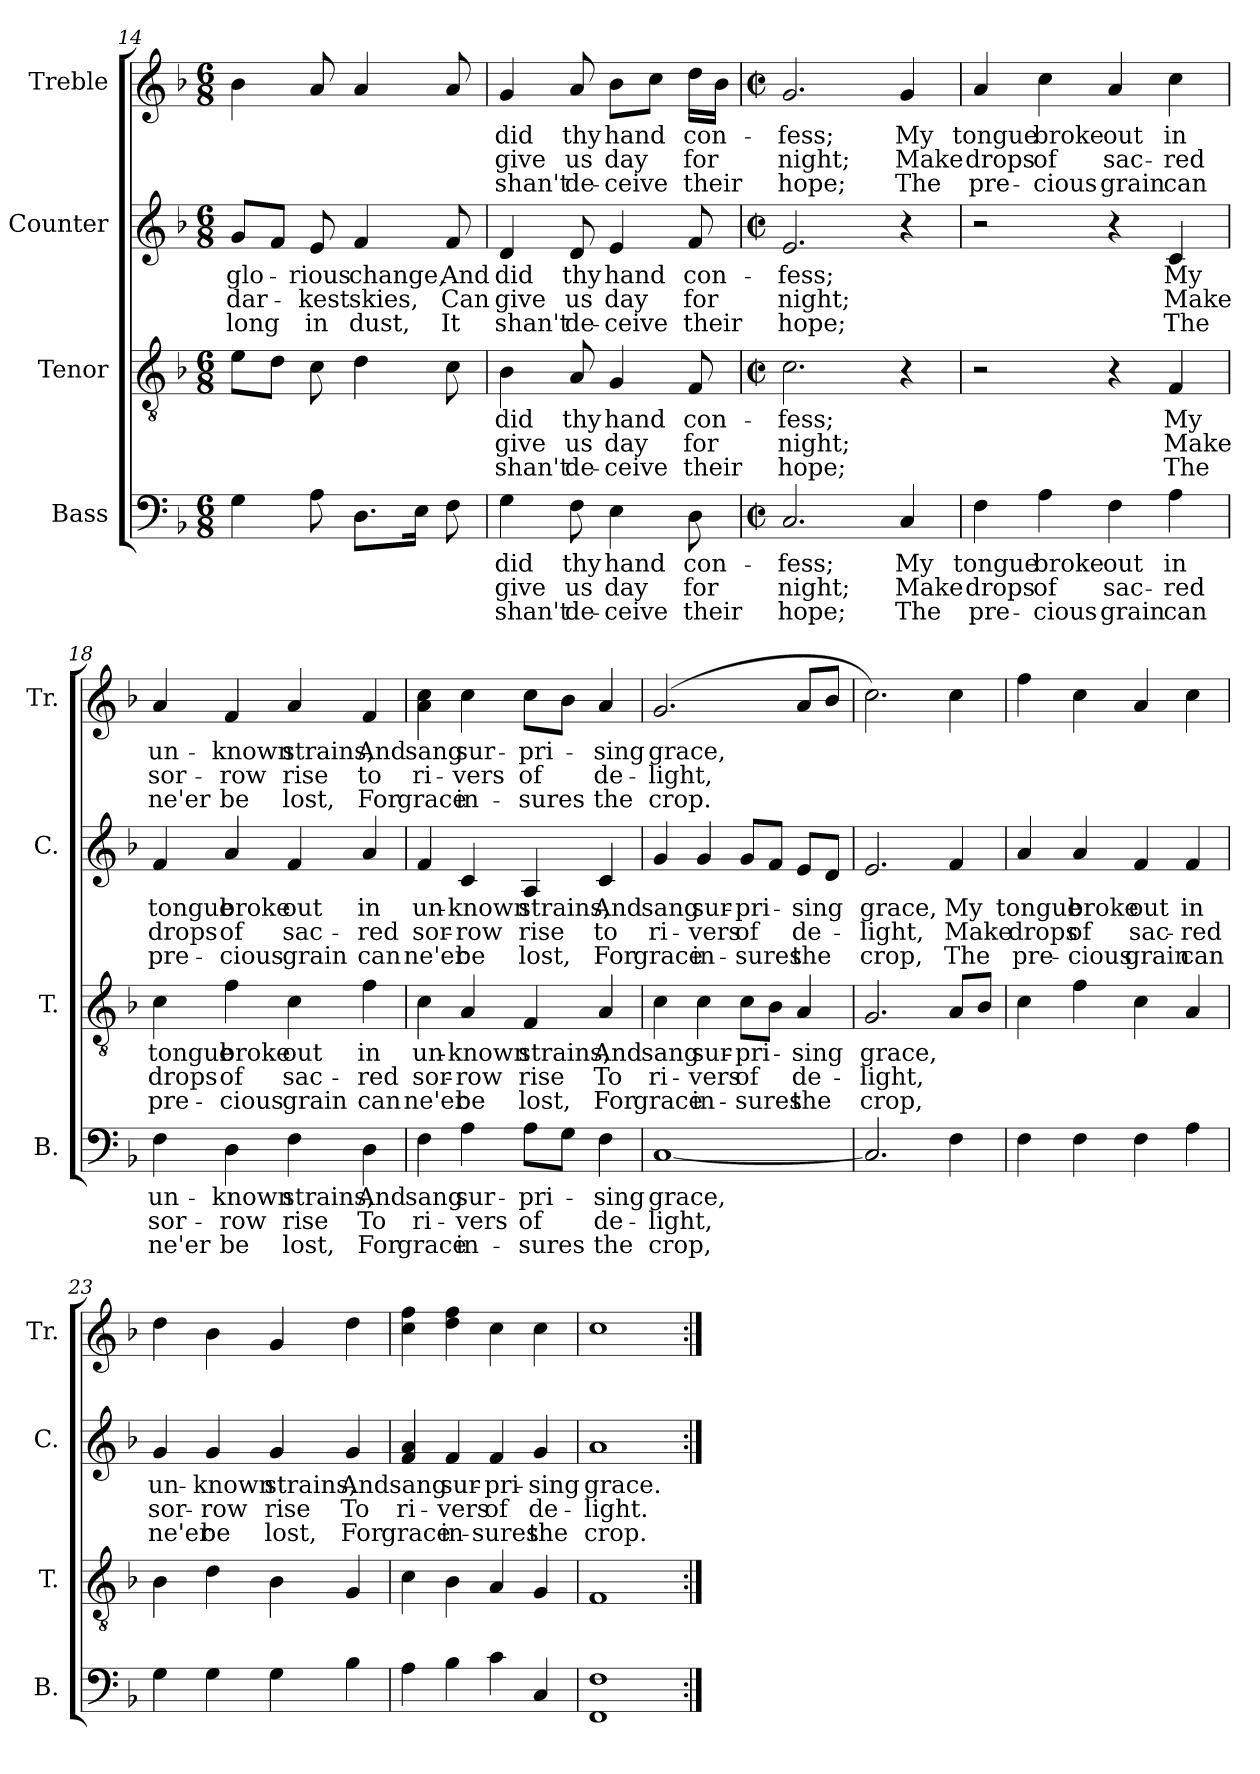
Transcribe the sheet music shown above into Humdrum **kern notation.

**kern	**text	**text	**text	**kern	**text	**text	**text	**kern	**text	**text	**text	**kern	**text	**text	**text
*part4	*part4	*part4	*part4	*part3	*part3	*part3	*part3	*part2	*part2	*part2	*part2	*part1	*part1	*part1	*part1
*staff4	*staff4	*staff4	*staff4	*staff3	*staff3	*staff3	*staff3	*staff2	*staff2	*staff2	*staff2	*staff1	*staff1	*staff1	*staff1
*I"Bass	*	*	*	*I"Tenor	*	*	*	*I"Counter	*	*	*	*I"Treble	*	*	*
*I'B.	*	*	*	*I'T.	*	*	*	*I'C.	*	*	*	*I'Tr.	*	*	*
*clefF4	*	*	*	*clefGv2	*	*	*	*clefG2	*	*	*	*clefG2	*	*	*
*k[b-]	*	*	*	*k[b-]	*	*	*	*k[b-]	*	*	*	*k[b-]	*	*	*
*M6/8	*	*	*	*M6/8	*	*	*	*M6/8	*	*	*	*M6/8	*	*	*
=14	=14	=14	=14	=14	=14	=14	=14	=14	=14	=14	=14	=14	=14	=14	=14
4G\	.	.	.	8e\L	.	.	.	8g/L	glo-	dar-	long	4b-\	.	.	.
.	.	.	.	8d\J	.	.	.	8f/J	.	.	.	.	.	.	.
8A\	.	.	.	8c\	.	.	.	8e/	-rious	-kest	in	8a/	.	.	.
8.D\L	.	.	.	4d\	.	.	.	4f/	change,	skies,	dust,	4a/	.	.	.
16E\Jk	.	.	.	.	.	.	.	.	.	.	.	.	.	.	.
8F\	.	.	.	8c\	.	.	.	8f/	And	Can	It	8a/	.	.	.
!!LO:LB:g=z
=15	=15	=15	=15	=15	=15	=15	=15	=15	=15	=15	=15	=15	=15	=15	=15
4G\	did	give	shan't	4B-\	did	give	shan't	4d/	did	give	shan't	4g/	did	give	shan't
8F\	thy	us	de-	8A/	thy	us	de-	8d/	thy	us	de-	8a/	thy	us	de-
4E\	hand	day	-ceive	4G/	hand	day	-ceive	4e/	hand	day	-ceive	8b-\L	hand	day	-ceive
.	.	.	.	.	.	.	.	.	.	.	.	8cc\J	.	.	.
8D\	con-	for	their	8F/	con-	for	their	8f/	con-	for	their	16dd\LL	con-	for	their
.	.	.	.	.	.	.	.	.	.	.	.	16b-\JJ	.	.	.
=16	=16	=16	=16	=16	=16	=16	=16	=16	=16	=16	=16	=16	=16	=16	=16
*M2/2	*	*	*	*M2/2	*	*	*	*M2/2	*	*	*	*M2/2	*	*	*
*met(c|)	*	*	*	*met(c|)	*	*	*	*met(c|)	*	*	*	*met(c|)	*	*	*
*	*	*	*	*	*	*	*	*	*	*	*	*MM150	*	*	*
2.C/	-fess;	night;	hope;	2.c\	-fess;	night;	hope;	2.e/	-fess;	night;	hope;	2.g/	-fess;	night;	hope;
4C/	My	Make	The	4r	.	.	.	4r	.	.	.	4g/	My	Make	The
=17	=17	=17	=17	=17	=17	=17	=17	=17	=17	=17	=17	=17	=17	=17	=17
4F\	tongue	drops	pre-	2r	.	.	.	2r	.	.	.	4a/	tongue	drops	pre-
4A\	broke	of	-cious	.	.	.	.	.	.	.	.	4cc\	broke	of	-cious
4F\	out	sac-	grain	4r	.	.	.	4r	.	.	.	4a/	out	sac-	grain
4A\	in	-red	can	4F/	My	Make	The	4c/	My	Make	The	4cc\	in	-red	can
=18	=18	=18	=18	=18	=18	=18	=18	=18	=18	=18	=18	=18	=18	=18	=18
4F\	un-	sor-	ne'er	4c\	tongue	drops	pre-	4f/	tongue	drops	pre-	4a/	un-	sor-	ne'er
4D\	-known	-row	be	4f\	broke	of	-cious	4a/	broke	of	-cious	4f/	-known	-row	be
4F\	strains,	rise	lost,	4c\	out	sac-	grain	4f/	out	sac-	grain	4a/	strains,	rise	lost,
4D\	And	To	For	4f\	in	-red	can	4a/	in	-red	can	4f/	And	to	For
=19	=19	=19	=19	=19	=19	=19	=19	=19	=19	=19	=19	=19	=19	=19	=19
4F\	sang	ri-	grace	4c\	un-	sor-	ne'er	4f/	un-	sor-	ne'er	4a\ 4cc\	sang	ri-	grace
4A\	sur-	-vers	in-	4A/	-known	-row	be	4c/	-known	-row	be	4cc\	sur-	-vers	in-
8A\L	-pri-	of	-sures	4F/	strains,	rise	lost,	4A/	strains,	rise	lost,	8cc\L	-pri-	of	-sures
8G\J	.	.	.	.	.	.	.	.	.	.	.	8b-\J	.	.	.
4F\	-sing	de-	the	4A/	And	To	For	4c/	And	to	For	4a/	-sing	de-	the
!!LO:PB:g=z
=20	=20	=20	=20	=20	=20	=20	=20	=20	=20	=20	=20	=20	=20	=20	=20
[1C	grace,	-light,	crop,	4c\	sang	ri-	grace	4g/	sang	ri-	grace	(>2.g/	grace,	-light,	crop.
.	.	.	.	4c\	sur-	-vers	in-	4g/	sur-	-vers	in-	.	.	.	.
.	.	.	.	8c\L	-pri-	of	-sures	8g/L	-pri-	of	-sures	.	.	.	.
.	.	.	.	8B-\J	.	.	.	8f/J	.	.	.	.	.	.	.
.	.	.	.	4A/	-sing	de-	the	8e/L	-sing	de-	the	8a/L	.	.	.
.	.	.	.	.	.	.	.	8d/J	.	.	.	8b-/J	.	.	.
=21	=21	=21	=21	=21	=21	=21	=21	=21	=21	=21	=21	=21	=21	=21	=21
2.C/]	.	.	.	2.G/	grace,	-light,	crop,	2.e/	grace,	-light,	crop,	2.cc\)	.	.	.
4F\	.	.	.	8A/L	.	.	.	4f/	My	Make	The	4cc\	.	.	.
.	.	.	.	8B-/J	.	.	.	.	.	.	.	.	.	.	.
=22	=22	=22	=22	=22	=22	=22	=22	=22	=22	=22	=22	=22	=22	=22	=22
4F\	.	.	.	4c\	.	.	.	4a/	tongue	drops	pre-	4ff\	.	.	.
4F\	.	.	.	4f\	.	.	.	4a/	broke	of	-cious	4cc\	.	.	.
4F\	.	.	.	4c\	.	.	.	4f/	out	sac-	grain	4a/	.	.	.
4A\	.	.	.	4A/	.	.	.	4f/	in	-red	can	4cc\	.	.	.
=23	=23	=23	=23	=23	=23	=23	=23	=23	=23	=23	=23	=23	=23	=23	=23
4G\	.	.	.	4B-\	.	.	.	4g/	un-	sor-	ne'er	4dd\	.	.	.
4G\	.	.	.	4d\	.	.	.	4g/	-known	-row	be	4b-\	.	.	.
4G\	.	.	.	4B-\	.	.	.	4g/	strains,	rise	lost,	4g/	.	.	.
4B-\	.	.	.	4G/	.	.	.	4g/	And	To	For	4dd\	.	.	.
=24	=24	=24	=24	=24	=24	=24	=24	=24	=24	=24	=24	=24	=24	=24	=24
4A\	.	.	.	4c\	.	.	.	4f/ 4a/	sang	ri-	grace	4cc\ 4ff\	.	.	.
4B-\	.	.	.	4B-\	.	.	.	4f/	sur-	-vers	in-	4dd\ 4ff\	.	.	.
4c\	.	.	.	4A/	.	.	.	4f/	-pri-	of	-sures	4cc\	.	.	.
4C/	.	.	.	4G/	.	.	.	4g/	-sing	de-	the	4cc\	.	.	.
=25	=25	=25	=25	=25	=25	=25	=25	=25	=25	=25	=25	=25	=25	=25	=25
1FF 1F	.	.	.	1F	.	.	.	1a	grace.	-light.	crop.	1cc	.	.	.
=:|!	=:|!	=:|!	=:|!	=:|!	=:|!	=:|!	=:|!	=:|!	=:|!	=:|!	=:|!	=:|!	=:|!	=:|!	=:|!
*-	*-	*-	*-	*-	*-	*-	*-	*-	*-	*-	*-	*-	*-	*-	*-
